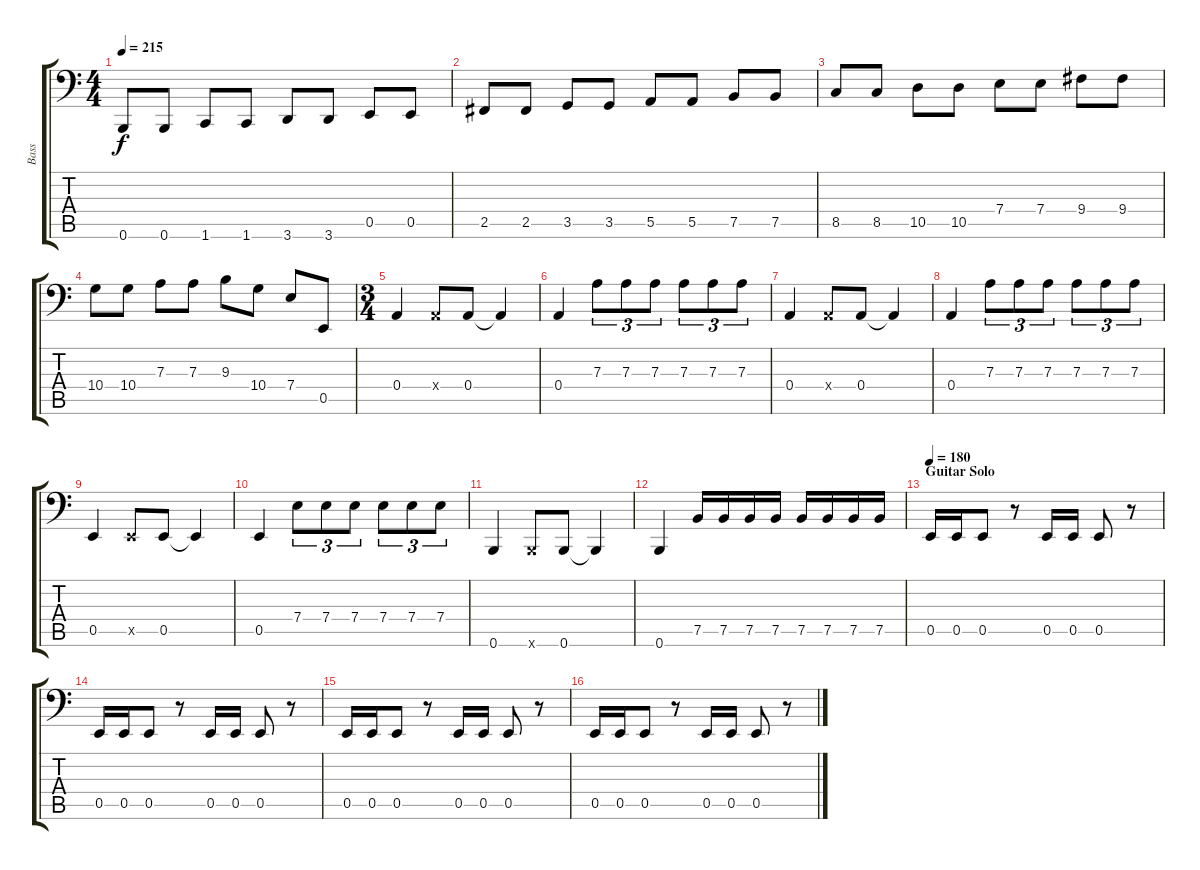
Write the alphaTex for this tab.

\track ("Bass" "Bass") {instrument electricbassfinger}
\staff {score tabs}
\tuning (C3 G2 D2 A1 E1 B0) {hide}
\ts (4 4)
\tempo 215
\clef f4
\ks c
0.6.8{dy f} 0.6.8 1.6.8 1.6.8 3.6.8 3.6.8 0.5.8 0.5.8 |
2.5.8 2.5.8 3.5.8 3.5.8 5.5.8 5.5.8 7.5.8 7.5.8 |
8.5.8 8.5.8 10.5.8 10.5.8 7.4.8 7.4.8 9.4.8 9.4.8 |
10.4.8 10.4.8 7.3.8 7.3.8 9.3.8 10.4.8 7.4.8 0.5.8 |
\ts (3 4)
0.4.4 0.4{x}.8 0.4.8 0.4{t}.4 |
0.4.4 7.3.8{tu (3 2)} 7.3.8{tu (3 2)} 7.3.8{tu (3 2)} 7.3.8{tu (3 2)} 7.3.8{tu (3 2)} 7.3.8{tu (3 2)} |
0.4.4 0.4{x}.8 0.4.8 0.4{t}.4 |
0.4.4 7.3.8{tu (3 2)} 7.3.8{tu (3 2)} 7.3.8{tu (3 2)} 7.3.8{tu (3 2)} 7.3.8{tu (3 2)} 7.3.8{tu (3 2)} |
0.5.4 0.5{x}.8 0.5.8 0.5{t}.4 |
0.5.4 7.4.8{tu (3 2)} 7.4.8{tu (3 2)} 7.4.8{tu (3 2)} 7.4.8{tu (3 2)} 7.4.8{tu (3 2)} 7.4.8{tu (3 2)} |
0.6.4 0.6{x}.8 0.6.8 0.6{t}.4 |
0.6.4 7.5.16 7.5.16 7.5.16 7.5.16 7.5.16 7.5.16 7.5.16 7.5.16 |
\section ("" "Guitar Solo")
\tempo 180
0.5.16 0.5.16 0.5.8 r.8 0.5.16 0.5.16 0.5.8 r.8 |
0.5.16 0.5.16 0.5.8 r.8 0.5.16 0.5.16 0.5.8 r.8 |
0.5.16 0.5.16 0.5.8 r.8 0.5.16 0.5.16 0.5.8 r.8 |
0.5.16 0.5.16 0.5.8 r.8 0.5.16 0.5.16 0.5.8 r.8
